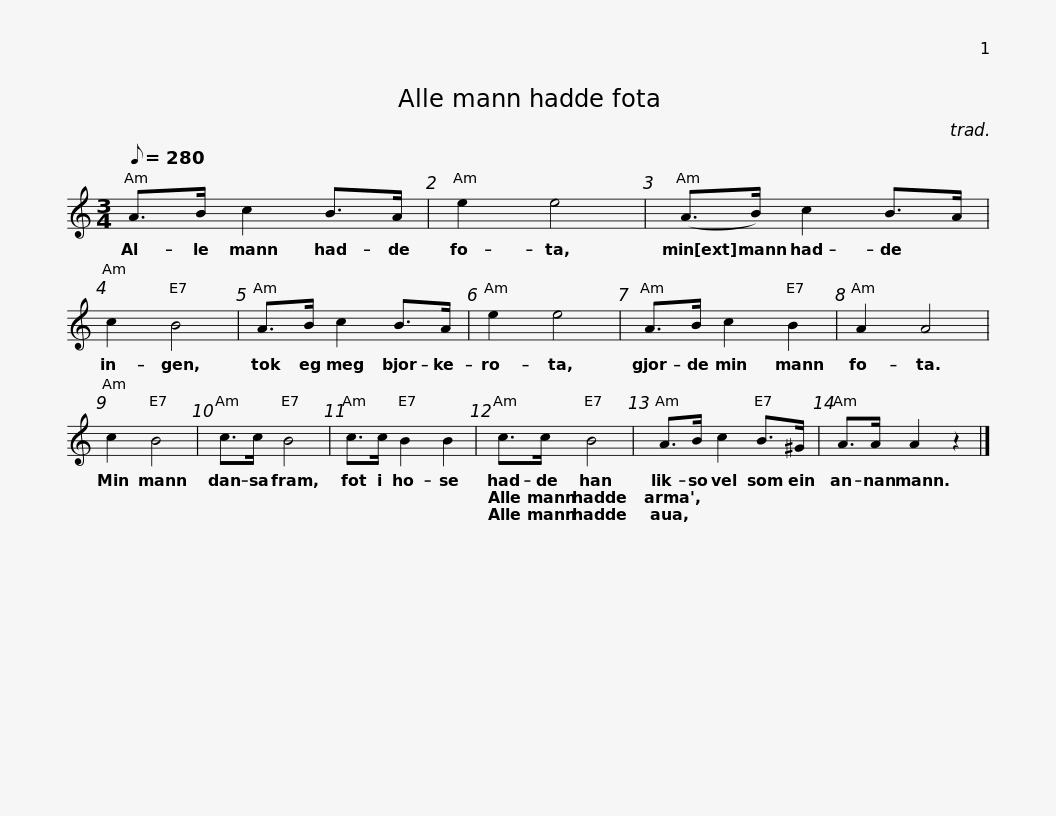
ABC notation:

X:1
L:1/8
Q:1/8=280
M:3/4
I:linebreak $
K:C
V:1 treble
V:1
 A>B c2 B>A | e2 e4 | (A>B) c2 B>A | c2 B4 | A>B c2 B>A | %5
 e2 e4 |$ A>B c2 B2 | A2 A4 | c2 B4 | c>c B4 | %10
 c>c B2 B2 | c>c B4 |$ A>B c2 B>^G | A>A A2 z2 |] %14
